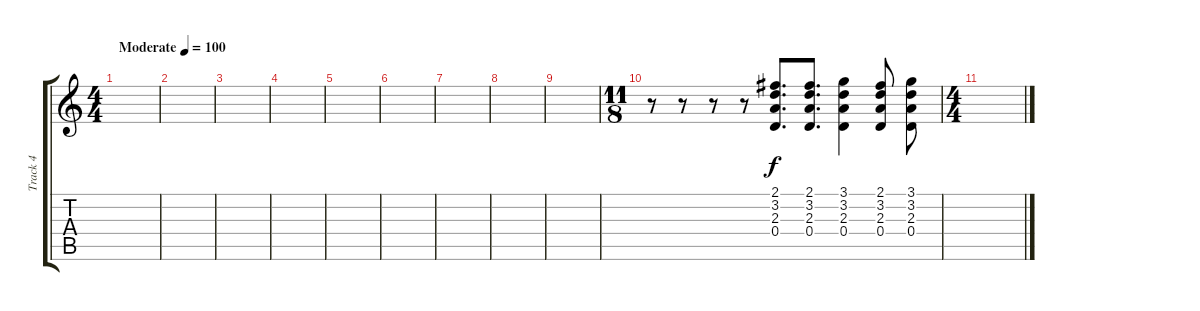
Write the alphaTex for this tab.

\track ("Track 4" "Track 4") {instrument distortionguitar}
\staff {score tabs}
\tuning (E4 B3 G3 D3 A2 E2) {hide}
\ts (4 4)
\tempo (100 "Moderate")
\clef g2
\ks c
|
|
|
|
|
|
|
|
|
\ts (11 8)
r.8 r.8 r.8 r.8 (2.1 3.2 2.3 0.4).8{d} (2.1 3.2 2.3 0.4).8{d} (3.1 3.2 2.3 0.4).4 (2.1 3.2 2.3 0.4).8 (3.1 3.2 2.3 0.4).8 |
\ts (4 4)
